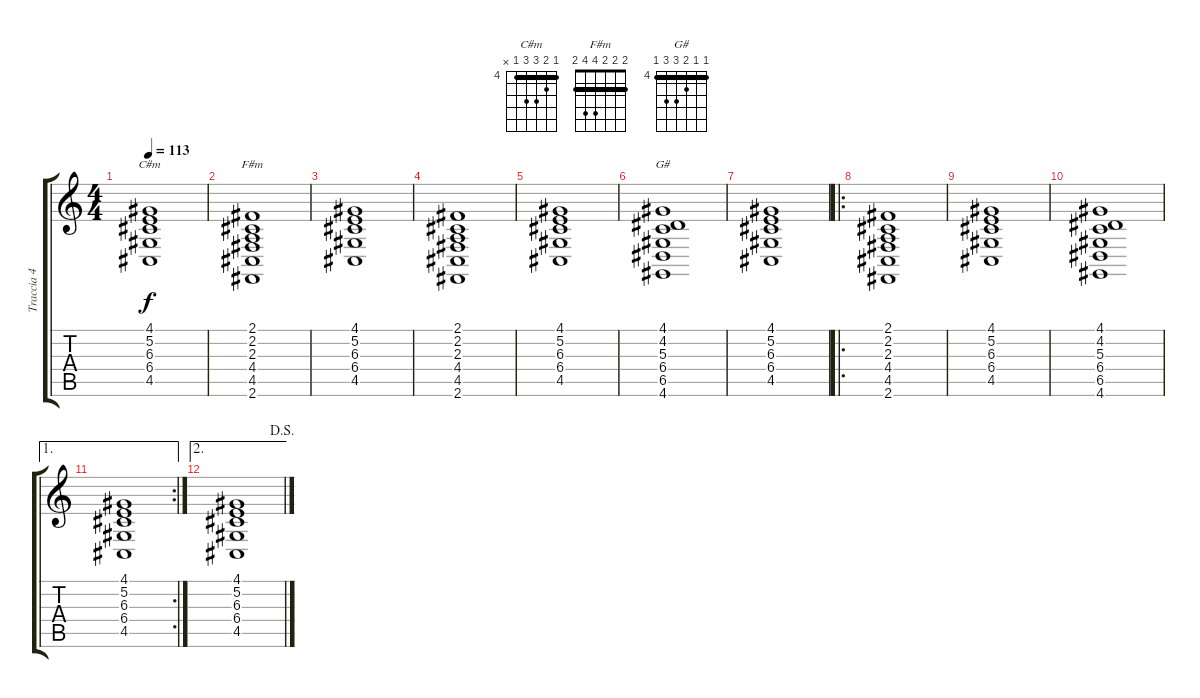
\track ("Traccia 4" "Traccia 4") {instrument accordion}
\staff {score tabs}
\tuning (E4 B3 G3 D3 A2 E2) {hide}
\chord ("C#m" 4 5 6 6 4 x) {firstfret 4 barre 4}
\chord ("F#m" 2 2 2 4 4 2) {barre 2}
\chord ("G#" 4 4 5 6 6 4) {firstfret 4 barre 4}
\ts (4 4)
\tempo 113
\clef g2
\ks c
(4.1 5.2 6.3 6.4 4.5).1{ch "C#m" dy f} |
(2.1 2.2 2.3 4.4 4.5 2.6).1{ch "F#m"} |
(4.1 5.2 6.3 6.4 4.5).1 |
(2.1 2.2 2.3 4.4 4.5 2.6).1 |
(4.1 5.2 6.3 6.4 4.5).1 |
(4.1 4.2 5.3 6.4 6.5 4.6).1{ch "G#"} |
(4.1 5.2 6.3 6.4 4.5).1 |
\ro
(2.1 2.2 2.3 4.4 4.5 2.6).1 |
(4.1 5.2 6.3 6.4 4.5).1 |
(4.1 4.2 5.3 6.4 6.5 4.6).1 |
\ae 1
\rc 2
(4.1 5.2 6.3 6.4 4.5).1 |
\ae 2
\jump dalsegno
(4.1 5.2 6.3 6.4 4.5).1
